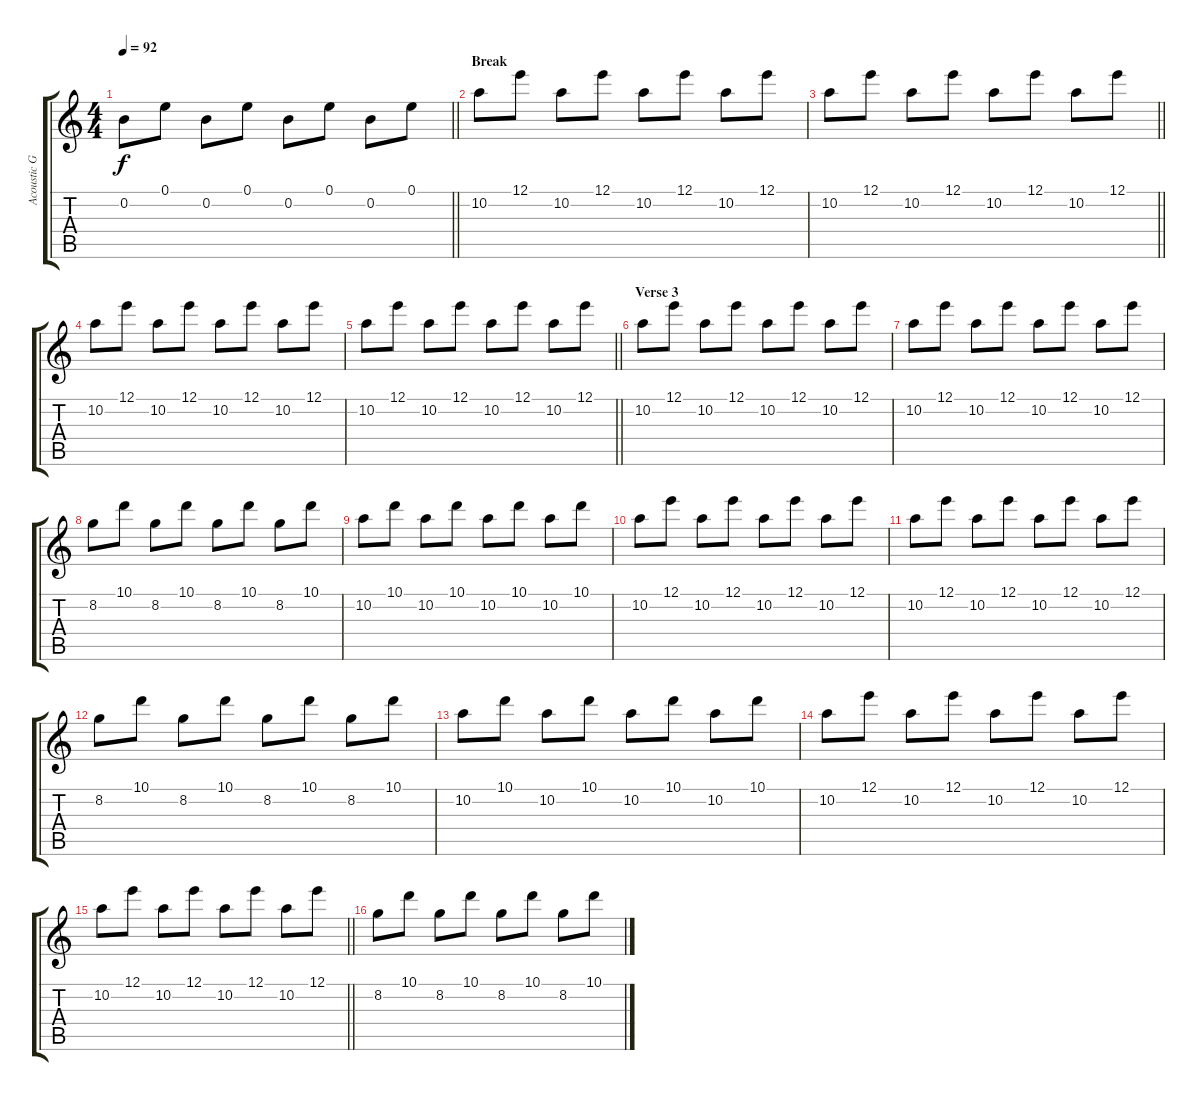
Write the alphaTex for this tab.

\track ("Acoustic Guitar 2" "Acoustic G") {instrument acousticguitarsteel}
\staff {score tabs}
\tuning (E4 B3 G3 D3 A2 E2) {hide}
\ts (4 4)
\tempo 92
\clef g2
\barLineRight lightlight
\ks c
0.2.8{dy f} 0.1.8 0.2.8 0.1.8 0.2.8 0.1.8 0.2.8 0.1.8 |
\section ("" "Break")
10.2.8 12.1.8 10.2.8 12.1.8 10.2.8 12.1.8 10.2.8 12.1.8 |
\barLineRight lightlight
10.2.8 12.1.8 10.2.8 12.1.8 10.2.8 12.1.8 10.2.8 12.1.8 |
10.2.8 12.1.8 10.2.8 12.1.8 10.2.8 12.1.8 10.2.8 12.1.8 |
\barLineRight lightlight
10.2.8 12.1.8 10.2.8 12.1.8 10.2.8 12.1.8 10.2.8 12.1.8 |
\section ("" "Verse 3")
10.2.8 12.1.8 10.2.8 12.1.8 10.2.8 12.1.8 10.2.8 12.1.8 |
10.2.8 12.1.8 10.2.8 12.1.8 10.2.8 12.1.8 10.2.8 12.1.8 |
8.2.8 10.1.8 8.2.8 10.1.8 8.2.8 10.1.8 8.2.8 10.1.8 |
10.2.8 10.1.8 10.2.8 10.1.8 10.2.8 10.1.8 10.2.8 10.1.8 |
10.2.8 12.1.8 10.2.8 12.1.8 10.2.8 12.1.8 10.2.8 12.1.8 |
10.2.8 12.1.8 10.2.8 12.1.8 10.2.8 12.1.8 10.2.8 12.1.8 |
8.2.8 10.1.8 8.2.8 10.1.8 8.2.8 10.1.8 8.2.8 10.1.8 |
10.2.8 10.1.8 10.2.8 10.1.8 10.2.8 10.1.8 10.2.8 10.1.8 |
10.2.8 12.1.8 10.2.8 12.1.8 10.2.8 12.1.8 10.2.8 12.1.8 |
\barLineRight lightlight
10.2.8 12.1.8 10.2.8 12.1.8 10.2.8 12.1.8 10.2.8 12.1.8 |
8.2.8 10.1.8 8.2.8 10.1.8 8.2.8 10.1.8 8.2.8 10.1.8
